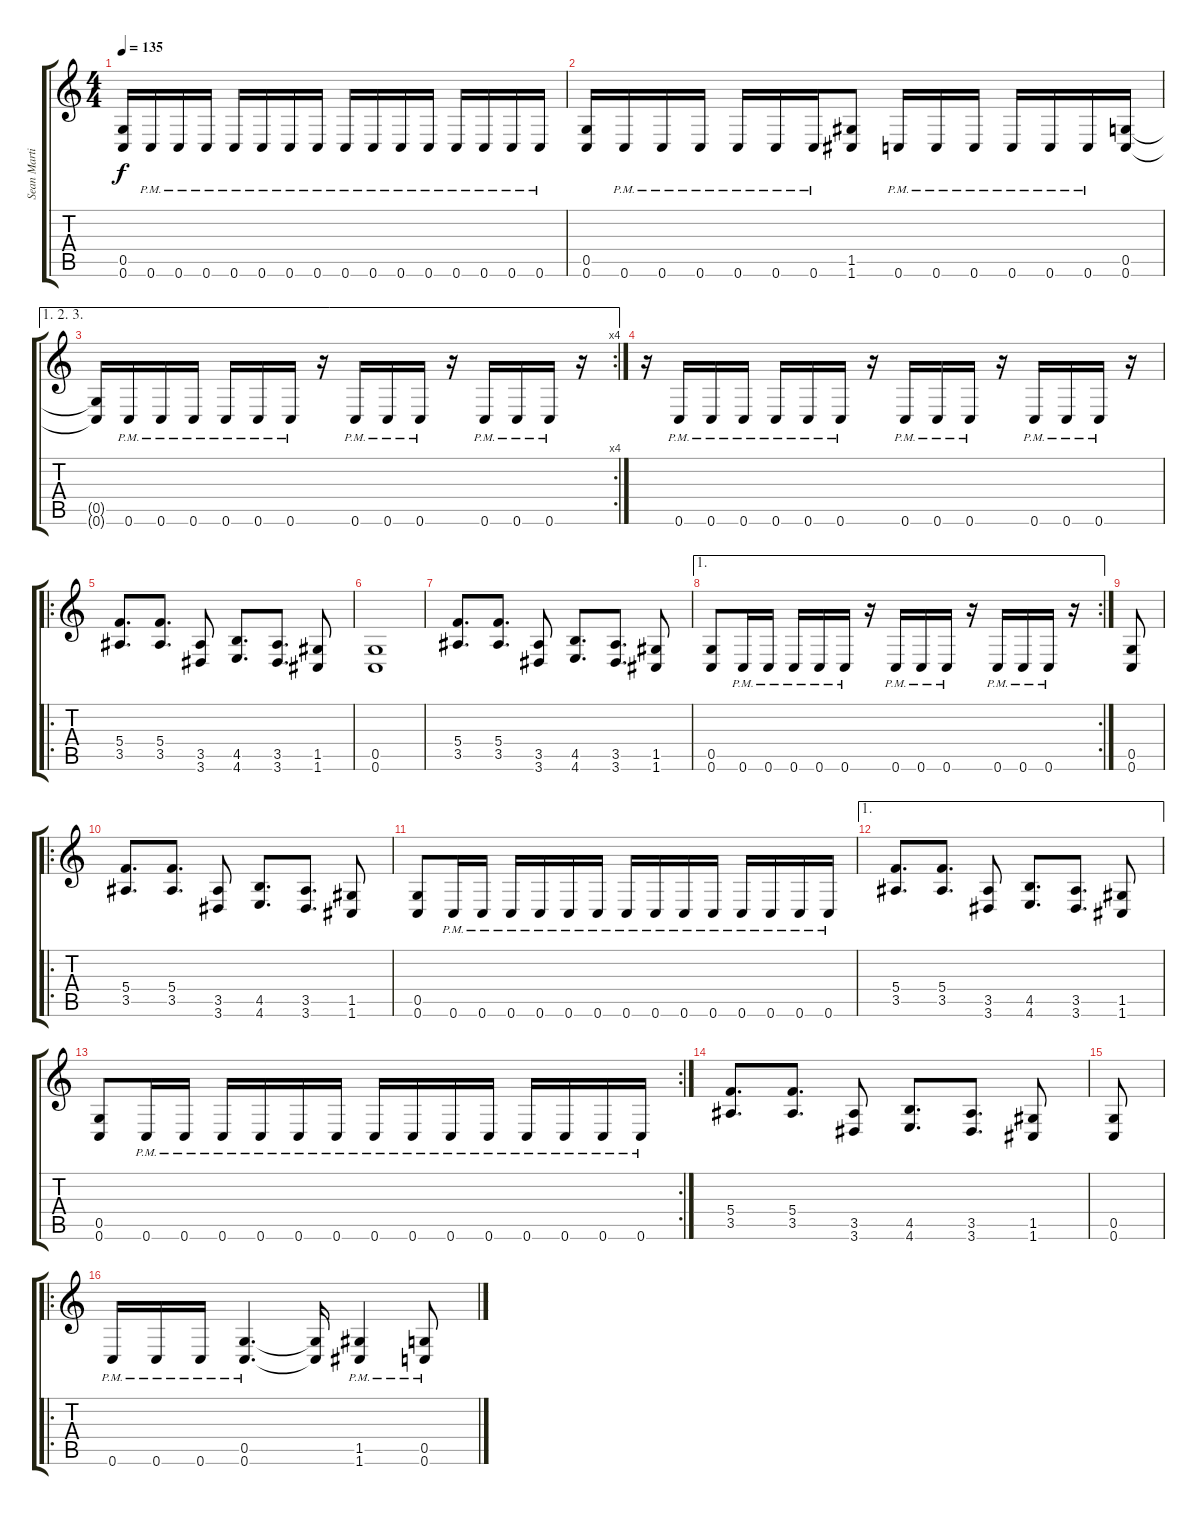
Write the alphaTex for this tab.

\track ("Sean Martin 2" "Sean Marti") {instrument distortionguitar}
\staff {score tabs}
\tuning (D4 A3 F3 C3 G2 C2) {hide}
\ts (4 4)
\tempo 135
\clef g2
\ks c
(0.5{t} 0.6{t}).16{dy f} 0.6{pm}.16 0.6{pm}.16 0.6{pm}.16 0.6{pm}.16 0.6{pm}.16 0.6{pm}.16 0.6{pm}.16 0.6{pm}.16 0.6{pm}.16 0.6{pm}.16 0.6{pm}.16 0.6{pm}.16 0.6{pm}.16 0.6{pm}.16 0.6{pm}.16 |
(0.5 0.6).16 0.6{pm}.16 0.6{pm}.16 0.6{pm}.16 0.6{pm}.16 0.6{pm}.16 0.6{pm}.16 (1.5 1.6).8 0.6{pm}.16 0.6{pm}.16 0.6{pm}.16 0.6{pm}.16 0.6{pm}.16 0.6{pm}.16 (0.5 0.6).16 |
\ae (1 2 3)
\rc 4
(0.5{t} 0.6{t}).16 0.6{pm}.16 0.6{pm}.16 0.6{pm}.16 0.6{pm}.16 0.6{pm}.16 0.6{pm}.16 r.16 0.6{pm}.16 0.6{pm}.16 0.6{pm}.16 r.16 0.6{pm}.16 0.6{pm}.16 0.6{pm}.16 r.16 |
r.16 0.6{pm}.16 0.6{pm}.16 0.6{pm}.16 0.6{pm}.16 0.6{pm}.16 0.6{pm}.16 r.16 0.6{pm}.16 0.6{pm}.16 0.6{pm}.16 r.16 0.6{pm}.16 0.6{pm}.16 0.6{pm}.16 r.16 |
\ro
(5.4 3.5).8{d} (5.4 3.5).8{d} (3.5 3.6).8 (4.5 4.6).8{d} (3.5 3.6).8{d} (1.5 1.6).8 |
(0.5 0.6).1 |
(5.4 3.5).8{d} (5.4 3.5).8{d} (3.5 3.6).8 (4.5 4.6).8{d} (3.5 3.6).8{d} (1.5 1.6).8 |
\ae 1
\rc 2
(0.5 0.6).8 0.6{pm}.16 0.6{pm}.16 0.6{pm}.16 0.6{pm}.16 0.6{pm}.16 r.16 0.6{pm}.16 0.6{pm}.16 0.6{pm}.16 r.16 0.6{pm}.16 0.6{pm}.16 0.6{pm}.16 r.16 |
(0.5 0.6).8 |
\ro
(5.4 3.5).8{d} (5.4 3.5).8{d} (3.5 3.6).8 (4.5 4.6).8{d} (3.5 3.6).8{d} (1.5 1.6).8 |
(0.5 0.6).8 0.6{pm}.16 0.6{pm}.16 0.6{pm}.16 0.6{pm}.16 0.6{pm}.16 0.6{pm}.16 0.6{pm}.16 0.6{pm}.16 0.6{pm}.16 0.6{pm}.16 0.6{pm}.16 0.6{pm}.16 0.6{pm}.16 0.6{pm}.16 |
\ae 1
(5.4 3.5).8{d} (5.4 3.5).8{d} (3.5 3.6).8 (4.5 4.6).8{d} (3.5 3.6).8{d} (1.5 1.6).8 |
\rc 2
(0.5 0.6).8 0.6{pm}.16 0.6{pm}.16 0.6{pm}.16 0.6{pm}.16 0.6{pm}.16 0.6{pm}.16 0.6{pm}.16 0.6{pm}.16 0.6{pm}.16 0.6{pm}.16 0.6{pm}.16 0.6{pm}.16 0.6{pm}.16 0.6{pm}.16 |
(5.4 3.5).8{d} (5.4 3.5).8{d} (3.5 3.6).8 (4.5 4.6).8{d} (3.5 3.6).8{d} (1.5 1.6).8 |
(0.5 0.6).8 |
\ro
0.6{pm}.16 0.6{pm}.16 0.6{pm}.16 (0.5{pm} 0.6{pm}).4{d} (0.5{t} 0.6{t}).16 (1.5{pm} 1.6{pm}).4 (0.5{pm} 0.6{pm}).8
